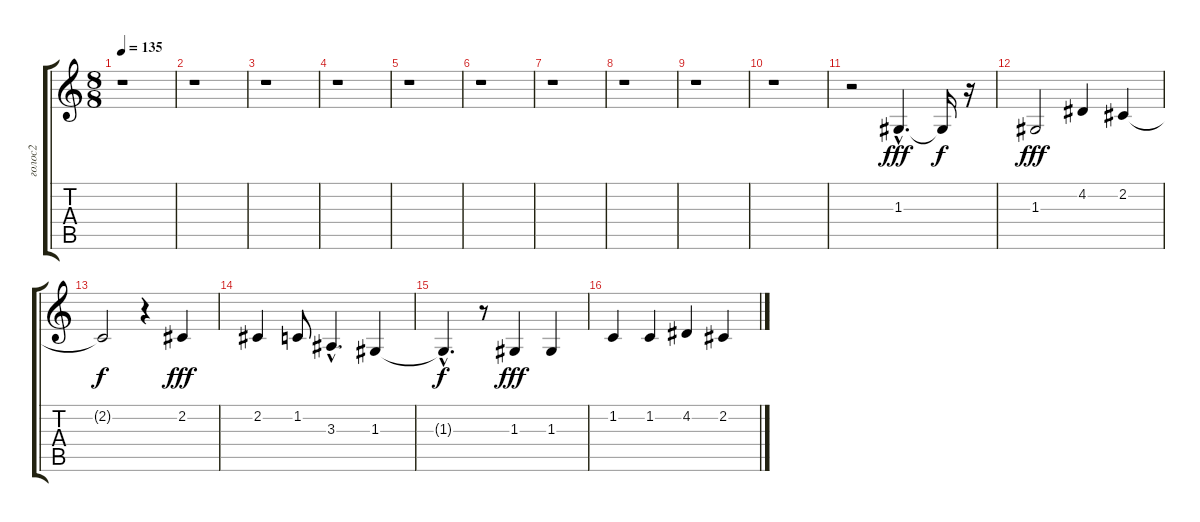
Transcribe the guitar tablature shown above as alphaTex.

\track ("голос2" "голос2") {instrument baritonesax}
\staff {score tabs}
\tuning (E4 B3 G3 D3 A2 E2) {hide}
\ts (8 8)
\tempo 135
\clef g2
\ks c
r.1{dy fff} |
r.1 |
r.1 |
r.1 |
r.1 |
r.1 |
r.1 |
r.1 |
r.1 |
r.1 |
r.2 1.3{hac}.4{d} 1.3{t}.16{dy f} r.16 |
1.3.2{dy fff} 4.2.4 2.2.4 |
2.2{t}.2{dy f} r.4 2.2.4{dy fff} |
2.2.4 1.2.8 3.3{hac}.4{d} 1.3.4 |
1.3{hac t}.4{d dy f} r.8 1.3.4{dy fff} 1.3.4 |
1.2.4 1.2.4 4.2.4 2.2.4
